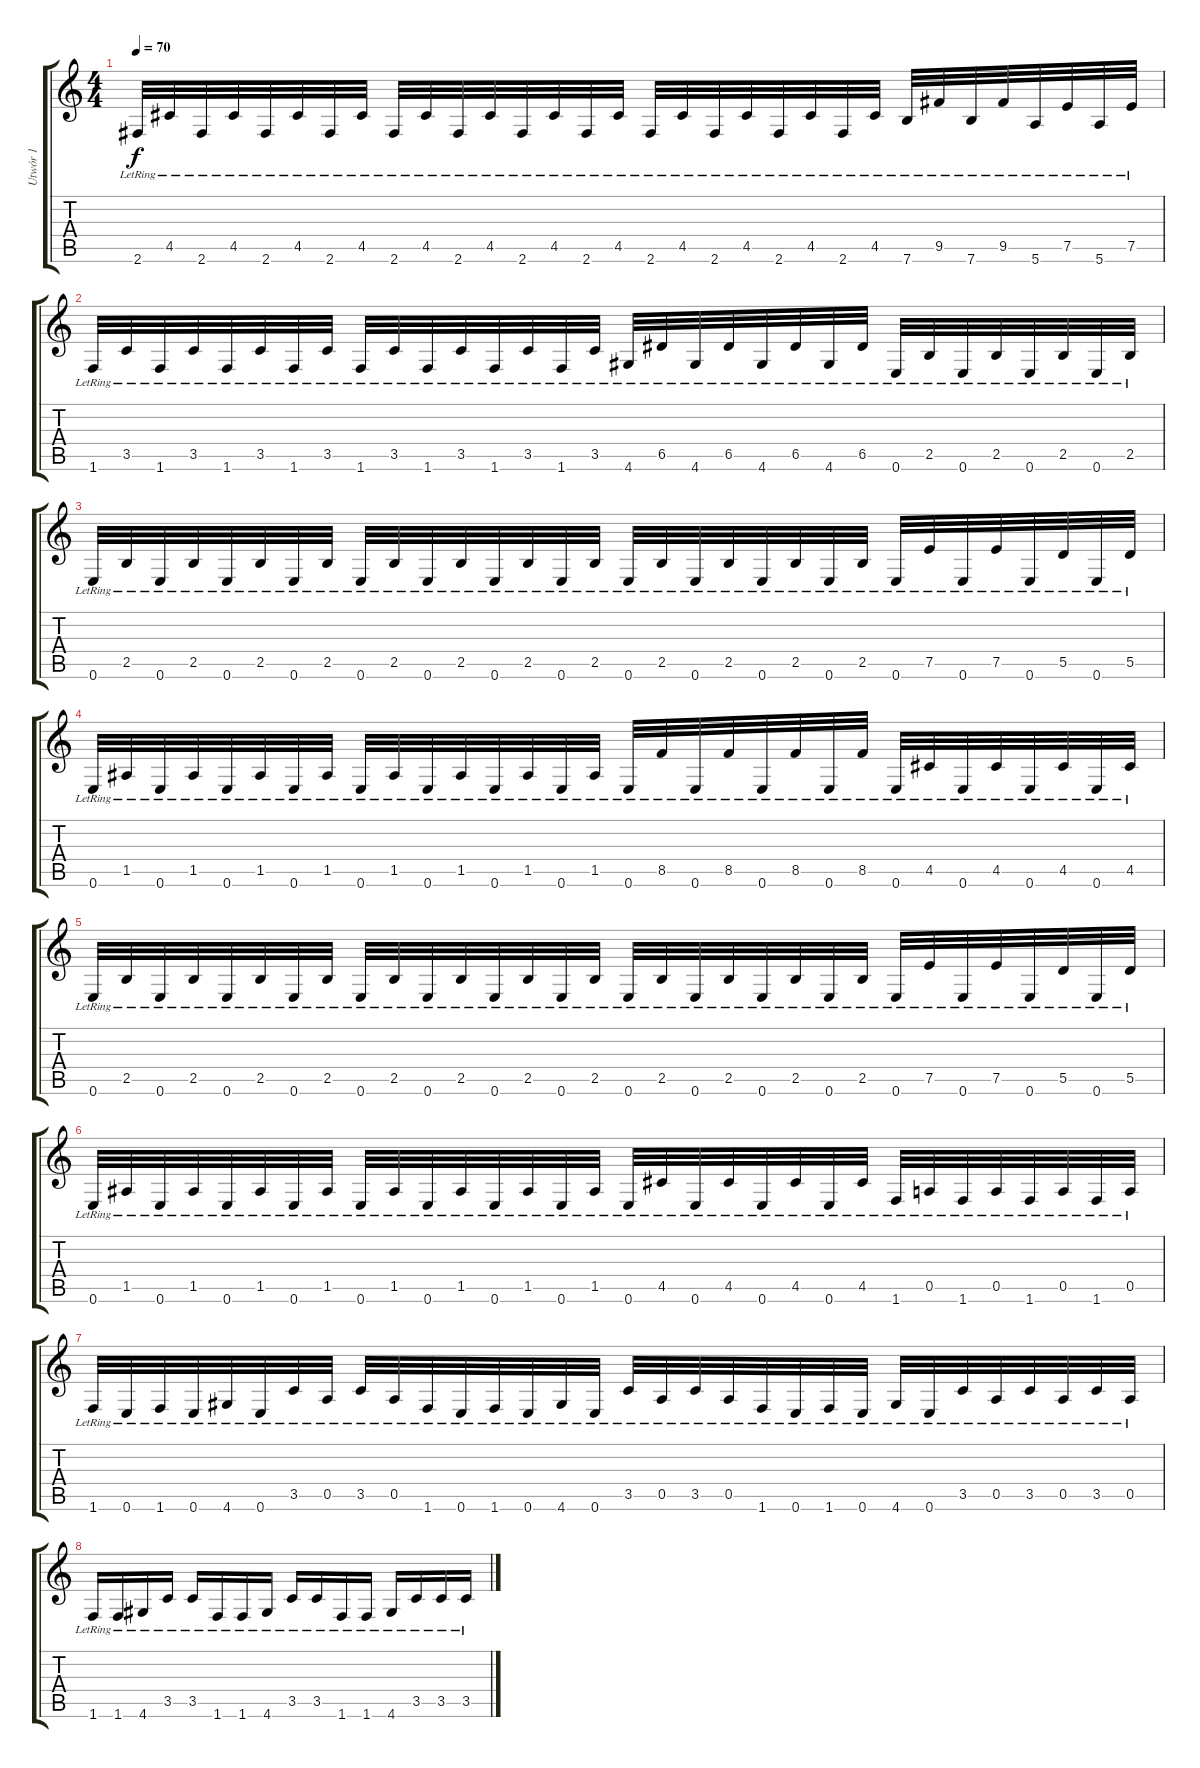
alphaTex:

\track ("Utwór 1" "Utwór 1") {instrument acousticguitarsteel}
\staff {score tabs}
\tuning (E4 B3 G3 D3 A2 E2) {hide}
\ts (4 4)
\tempo 70
\clef g2
\ks c
2.6{lr}.32{dy f} 4.5{lr}.32 2.6{lr}.32 4.5{lr}.32 2.6{lr}.32 4.5{lr}.32 2.6{lr}.32 4.5{lr}.32 2.6{lr}.32 4.5{lr}.32 2.6{lr}.32 4.5{lr}.32 2.6{lr}.32 4.5{lr}.32 2.6{lr}.32 4.5{lr}.32 2.6{lr}.32 4.5{lr}.32 2.6{lr}.32 4.5{lr}.32 2.6{lr}.32 4.5{lr}.32 2.6{lr}.32 4.5{lr}.32 7.6{lr}.32 9.5{lr}.32 7.6{lr}.32 9.5{lr}.32 5.6{lr}.32 7.5{lr}.32 5.6{lr}.32 7.5{lr}.32 |
1.6{lr}.32 3.5{lr}.32 1.6{lr}.32 3.5{lr}.32 1.6{lr}.32 3.5{lr}.32 1.6{lr}.32 3.5{lr}.32 1.6{lr}.32 3.5{lr}.32 1.6{lr}.32 3.5{lr}.32 1.6{lr}.32 3.5{lr}.32 1.6{lr}.32 3.5{lr}.32 4.6{lr}.32 6.5{lr}.32 4.6{lr}.32 6.5{lr}.32 4.6{lr}.32 6.5{lr}.32 4.6{lr}.32 6.5{lr}.32 0.6{lr}.32 2.5{lr}.32 0.6{lr}.32 2.5{lr}.32 0.6{lr}.32 2.5{lr}.32 0.6{lr}.32 2.5{lr}.32 |
0.6{lr}.32 2.5{lr}.32 0.6{lr}.32 2.5{lr}.32 0.6{lr}.32 2.5{lr}.32 0.6{lr}.32 2.5{lr}.32 0.6{lr}.32 2.5{lr}.32 0.6{lr}.32 2.5{lr}.32 0.6{lr}.32 2.5{lr}.32 0.6{lr}.32 2.5{lr}.32 0.6{lr}.32 2.5{lr}.32 0.6{lr}.32 2.5{lr}.32 0.6{lr}.32 2.5{lr}.32 0.6{lr}.32 2.5{lr}.32 0.6{lr}.32 7.5{lr}.32 0.6{lr}.32 7.5{lr}.32 0.6{lr}.32 5.5{lr}.32 0.6{lr}.32 5.5{lr}.32 |
0.6{lr}.32 1.5{lr}.32 0.6{lr}.32 1.5{lr}.32 0.6{lr}.32 1.5{lr}.32 0.6{lr}.32 1.5{lr}.32 0.6{lr}.32 1.5{lr}.32 0.6{lr}.32 1.5{lr}.32 0.6{lr}.32 1.5{lr}.32 0.6{lr}.32 1.5{lr}.32 0.6{lr}.32 8.5{lr}.32 0.6{lr}.32 8.5{lr}.32 0.6{lr}.32 8.5{lr}.32 0.6{lr}.32 8.5{lr}.32 0.6{lr}.32 4.5{lr}.32 0.6{lr}.32 4.5{lr}.32 0.6{lr}.32 4.5{lr}.32 0.6{lr}.32 4.5{lr}.32 |
0.6{lr}.32 2.5{lr}.32 0.6{lr}.32 2.5{lr}.32 0.6{lr}.32 2.5{lr}.32 0.6{lr}.32 2.5{lr}.32 0.6{lr}.32 2.5{lr}.32 0.6{lr}.32 2.5{lr}.32 0.6{lr}.32 2.5{lr}.32 0.6{lr}.32 2.5{lr}.32 0.6{lr}.32 2.5{lr}.32 0.6{lr}.32 2.5{lr}.32 0.6{lr}.32 2.5{lr}.32 0.6{lr}.32 2.5{lr}.32 0.6{lr}.32 7.5{lr}.32 0.6{lr}.32 7.5{lr}.32 0.6{lr}.32 5.5{lr}.32 0.6{lr}.32 5.5{lr}.32 |
0.6{lr}.32 1.5{lr}.32 0.6{lr}.32 1.5{lr}.32 0.6{lr}.32 1.5{lr}.32 0.6{lr}.32 1.5{lr}.32 0.6{lr}.32 1.5{lr}.32 0.6{lr}.32 1.5{lr}.32 0.6{lr}.32 1.5{lr}.32 0.6{lr}.32 1.5{lr}.32 0.6{lr}.32 4.5{lr}.32 0.6{lr}.32 4.5{lr}.32 0.6{lr}.32 4.5{lr}.32 0.6{lr}.32 4.5{lr}.32 1.6{lr}.32 0.5{lr}.32 1.6{lr}.32 0.5{lr}.32 1.6{lr}.32 0.5{lr}.32 1.6{lr}.32 0.5{lr}.32 |
1.6{lr}.32 0.6{lr}.32 1.6{lr}.32 0.6{lr}.32 4.6{lr}.32 0.6{lr}.32 3.5{lr}.32 0.5{lr}.32 3.5{lr}.32 0.5{lr}.32 1.6{lr}.32 0.6{lr}.32 1.6{lr}.32 0.6{lr}.32 4.6{lr}.32 0.6{lr}.32 3.5{lr}.32 0.5{lr}.32 3.5{lr}.32 0.5{lr}.32 1.6{lr}.32 0.6{lr}.32 1.6{lr}.32 0.6{lr}.32 4.6{lr}.32 0.6{lr}.32 3.5{lr}.32 0.5{lr}.32 3.5{lr}.32 0.5{lr}.32 3.5{lr}.32 0.5{lr}.32 |
1.6{lr}.16 1.6{lr}.16 4.6{lr}.16 3.5{lr}.16 3.5{lr}.16 1.6{lr}.16 1.6{lr}.16 4.6{lr}.16 3.5{lr}.16 3.5{lr}.16 1.6{lr}.16 1.6{lr}.16 4.6{lr}.16 3.5{lr}.16 3.5{lr}.16 3.5{lr}.16
